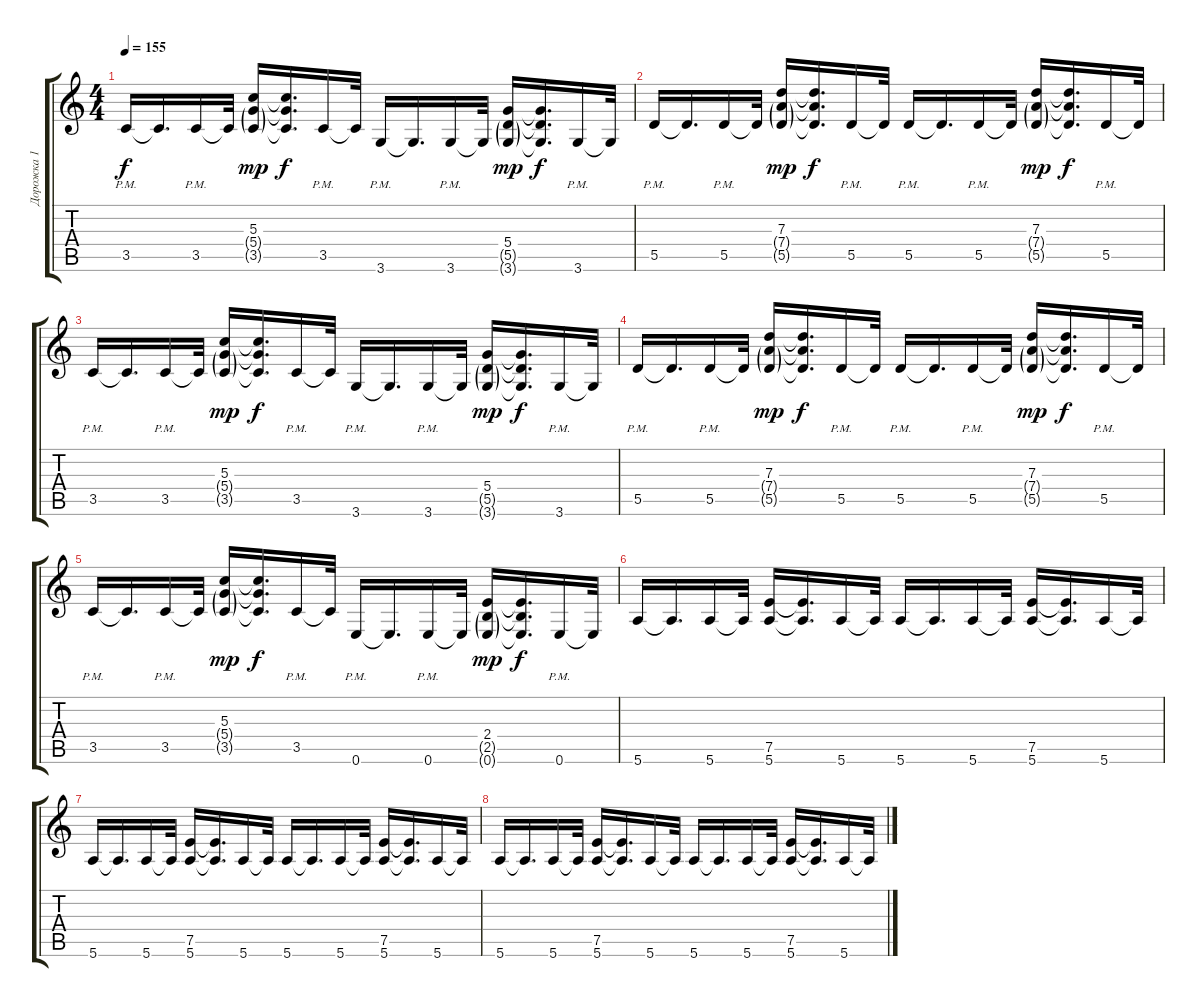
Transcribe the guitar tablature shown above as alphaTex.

\track ("Дорожка 1" "Дорожка 1") {instrument distortionguitar}
\staff {score tabs}
\tuning (E4 B3 G3 D3 A2 E2) {hide}
\ts (4 4)
\tempo 155
\clef g2
\ks c
3.5{pm}.16{dy f} 3.5{t}.16{d} 3.5{pm}.16 3.5{t}.32 (5.3 5.4{g} 3.5{g}).16{dy mp} (5.3{t} 5.4{t} 3.5{t}).16{d dy f} 3.5{pm}.16 3.5{t}.32 3.6{pm}.16 3.6{t}.16{d} 3.6{pm}.16 3.6{t}.32 (5.4 5.5{g} 3.6{g}).16{dy mp} (5.4{t} 5.5{t} 3.6{t}).16{d dy f} 3.6{pm}.16 3.6{t}.32 |
5.5{pm}.16 5.5{t}.16{d} 5.5{pm}.16 5.5{t}.32 (7.3 7.4{g} 5.5{g}).16{dy mp} (7.3{t} 7.4{t} 5.5{t}).16{d dy f} 5.5{pm}.16 5.5{t}.32 5.5{pm}.16 5.5{t}.16{d} 5.5{pm}.16 5.5{t}.32 (7.3 7.4{g} 5.5{g}).16{dy mp} (7.3{t} 7.4{t} 5.5{t}).16{d dy f} 5.5{pm}.16 5.5{t}.32 |
3.5{pm}.16 3.5{t}.16{d} 3.5{pm}.16 3.5{t}.32 (5.3 5.4{g} 3.5{g}).16{dy mp} (5.3{t} 5.4{t} 3.5{t}).16{d dy f} 3.5{pm}.16 3.5{t}.32 3.6{pm}.16 3.6{t}.16{d} 3.6{pm}.16 3.6{t}.32 (5.4 5.5{g} 3.6{g}).16{dy mp} (5.4{t} 5.5{t} 3.6{t}).16{d dy f} 3.6{pm}.16 3.6{t}.32 |
5.5{pm}.16 5.5{t}.16{d} 5.5{pm}.16 5.5{t}.32 (7.3 7.4{g} 5.5{g}).16{dy mp} (7.3{t} 7.4{t} 5.5{t}).16{d dy f} 5.5{pm}.16 5.5{t}.32 5.5{pm}.16 5.5{t}.16{d} 5.5{pm}.16 5.5{t}.32 (7.3 7.4{g} 5.5{g}).16{dy mp} (7.3{t} 7.4{t} 5.5{t}).16{d dy f} 5.5{pm}.16 5.5{t}.32 |
3.5{pm}.16 3.5{t}.16{d} 3.5{pm}.16 3.5{t}.32 (5.3 5.4{g} 3.5{g}).16{dy mp} (5.3{t} 5.4{t} 3.5{t}).16{d dy f} 3.5{pm}.16 3.5{t}.32 0.6{pm}.16 0.6{t}.16{d} 0.6{pm}.16 0.6{t}.32 (2.4 2.5{g} 0.6{g}).16{dy mp} (2.4{t} 2.5{t} 0.6{t}).16{d dy f} 0.6{pm}.16 0.6{t}.32 |
5.6.16 5.6{t}.16{d} 5.6.16 5.6{t}.32 (7.5 5.6).16 (7.5{t} 5.6{t}).16{d} 5.6.16 5.6{t}.32 5.6.16 5.6{t}.16{d} 5.6.16 5.6{t}.32 (7.5 5.6).16 (7.5{t} 5.6{t}).16{d} 5.6.16 5.6{t}.32 |
5.6.16 5.6{t}.16{d} 5.6.16 5.6{t}.32 (7.5 5.6).16 (7.5{t} 5.6{t}).16{d} 5.6.16 5.6{t}.32 5.6.16 5.6{t}.16{d} 5.6.16 5.6{t}.32 (7.5 5.6).16 (7.5{t} 5.6{t}).16{d} 5.6.16 5.6{t}.32 |
5.6.16 5.6{t}.16{d} 5.6.16 5.6{t}.32 (7.5 5.6).16 (7.5{t} 5.6{t}).16{d} 5.6.16 5.6{t}.32 5.6.16 5.6{t}.16{d} 5.6.16 5.6{t}.32 (7.5 5.6).16 (7.5{t} 5.6{t}).16{d} 5.6.16 5.6{t}.32
